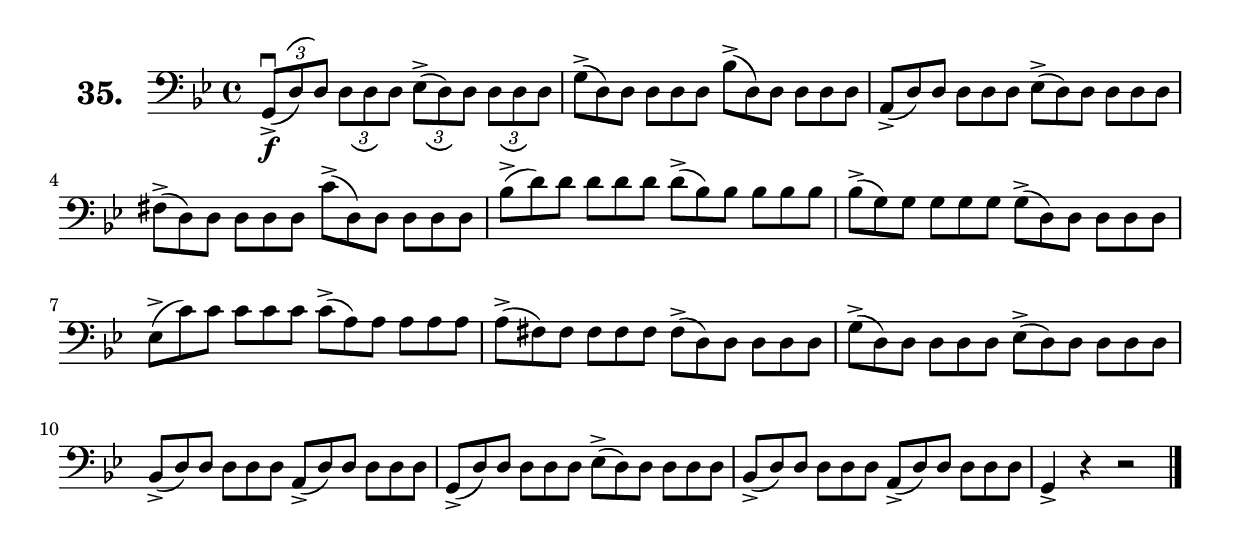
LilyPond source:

\version "2.18.2"

\include "../global-files/tuplet-bow.ily"

\score {
  \new StaffGroup = "" \with {
    instrumentName = \markup { \bold \huge { \larger "35." }}
  }
  <<
    \new Staff = "celloI"
    \relative c {
      \clef bass
      \key g \minor
      \time 4/4

      \tuplet 3/2 4 {
        g8\downbow\f(-> d') d d d d es(-> d) d d d d | %01

        \omit TupletNumber
        \override TupletBracket.stencil = ##f

        g(-> d) d d d d bes'(-> d,) d d d d          | %02
        a(-> d) d d d d es(-> d) d d d d             | %03
        fis(-> d) d d d d c'(-> d,) d d d d          | %04
        bes'(-> d) d d d d d(-> bes) bes bes bes bes | %05
        bes(-> g) g g g g g(-> d) d d d d            | %06
        es(-> c') c c c c c(-> a) a a a a            | %07
        a(-> fis) fis fis fis fis fis(-> d) d d d d  | %08
        g(-> d) d d d d es(-> d) d d d d             | %09
        bes(-> d) d d d d a(-> d) d d d d            | %10
        g,(-> d') d d d d es(-> d) d d d d           | %11
        bes(-> d) d d d d a(-> d) d d d d            | %12
      }
      g,4-> r r2 \bar "|."                           | %13

    }
  >>
  \layout {
    \printTupletBow
  }
  \header {
    composer = "Sebastian Lee"
    %opus = "Op. 70"
  }
}
